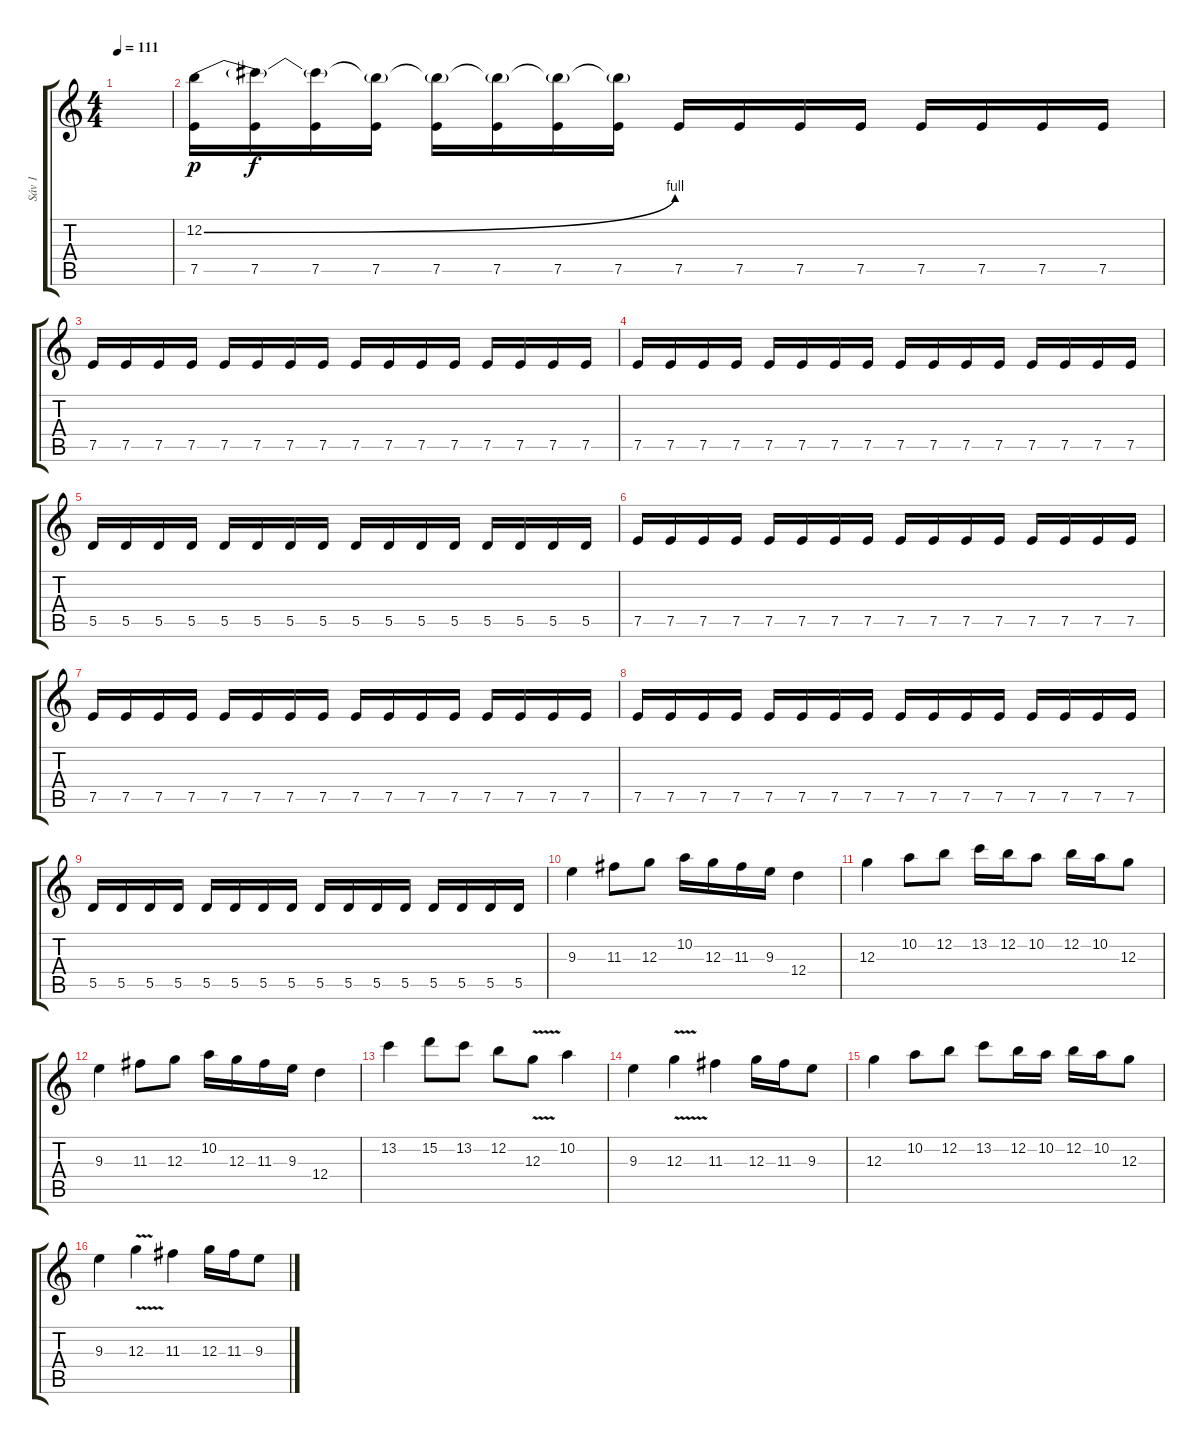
\track ("Sáv 1" "Sáv 1") {instrument distortionguitar}
\staff {score tabs}
\tuning (E4 B3 G3 D3 A2 E2) {hide}
\ts (4 4)
\tempo 111
\clef g2
\ks c
|
(12.2{be (bend 0 0 60 4)} 7.5).16{dy p} (12.2{t} 7.5).16{dy f} (12.2{t} 7.5).16 (12.2{t} 7.5).16 (12.2{t} 7.5).16 (12.2{t} 7.5).16 (12.2{t} 7.5).16 (12.2{t} 7.5).16 7.5.16 7.5.16 7.5.16 7.5.16 7.5.16 7.5.16 7.5.16 7.5.16 |
7.5.16 7.5.16 7.5.16 7.5.16 7.5.16 7.5.16 7.5.16 7.5.16 7.5.16 7.5.16 7.5.16 7.5.16 7.5.16 7.5.16 7.5.16 7.5.16 |
7.5.16 7.5.16 7.5.16 7.5.16 7.5.16 7.5.16 7.5.16 7.5.16 7.5.16 7.5.16 7.5.16 7.5.16 7.5.16 7.5.16 7.5.16 7.5.16 |
5.5.16 5.5.16 5.5.16 5.5.16 5.5.16 5.5.16 5.5.16 5.5.16 5.5.16 5.5.16 5.5.16 5.5.16 5.5.16 5.5.16 5.5.16 5.5.16 |
7.5.16 7.5.16 7.5.16 7.5.16 7.5.16 7.5.16 7.5.16 7.5.16 7.5.16 7.5.16 7.5.16 7.5.16 7.5.16 7.5.16 7.5.16 7.5.16 |
7.5.16 7.5.16 7.5.16 7.5.16 7.5.16 7.5.16 7.5.16 7.5.16 7.5.16 7.5.16 7.5.16 7.5.16 7.5.16 7.5.16 7.5.16 7.5.16 |
7.5.16 7.5.16 7.5.16 7.5.16 7.5.16 7.5.16 7.5.16 7.5.16 7.5.16 7.5.16 7.5.16 7.5.16 7.5.16 7.5.16 7.5.16 7.5.16 |
5.5.16 5.5.16 5.5.16 5.5.16 5.5.16 5.5.16 5.5.16 5.5.16 5.5.16 5.5.16 5.5.16 5.5.16 5.5.16 5.5.16 5.5.16 5.5.16 |
9.3.4 11.3.8 12.3.8 10.2.16 12.3.16 11.3.16 9.3.16 12.4.4 |
12.3.4 10.2.8 12.2.8 13.2.16 12.2.16 10.2.8 12.2.16 10.2.16 12.3.8 |
9.3.4 11.3.8 12.3.8 10.2.16 12.3.16 11.3.16 9.3.16 12.4.4 |
13.2.4 15.2.8 13.2.8 12.2.8 12.3{v}.8 10.2.4 |
9.3.4 12.3{v}.4 11.3.4 12.3.16 11.3.16 9.3.8 |
12.3.4 10.2.8 12.2.8 13.2.8 12.2.16 10.2.16 12.2.16 10.2.16 12.3.8 |
9.3.4 12.3{v}.4 11.3.4 12.3.16 11.3.16 9.3.8
